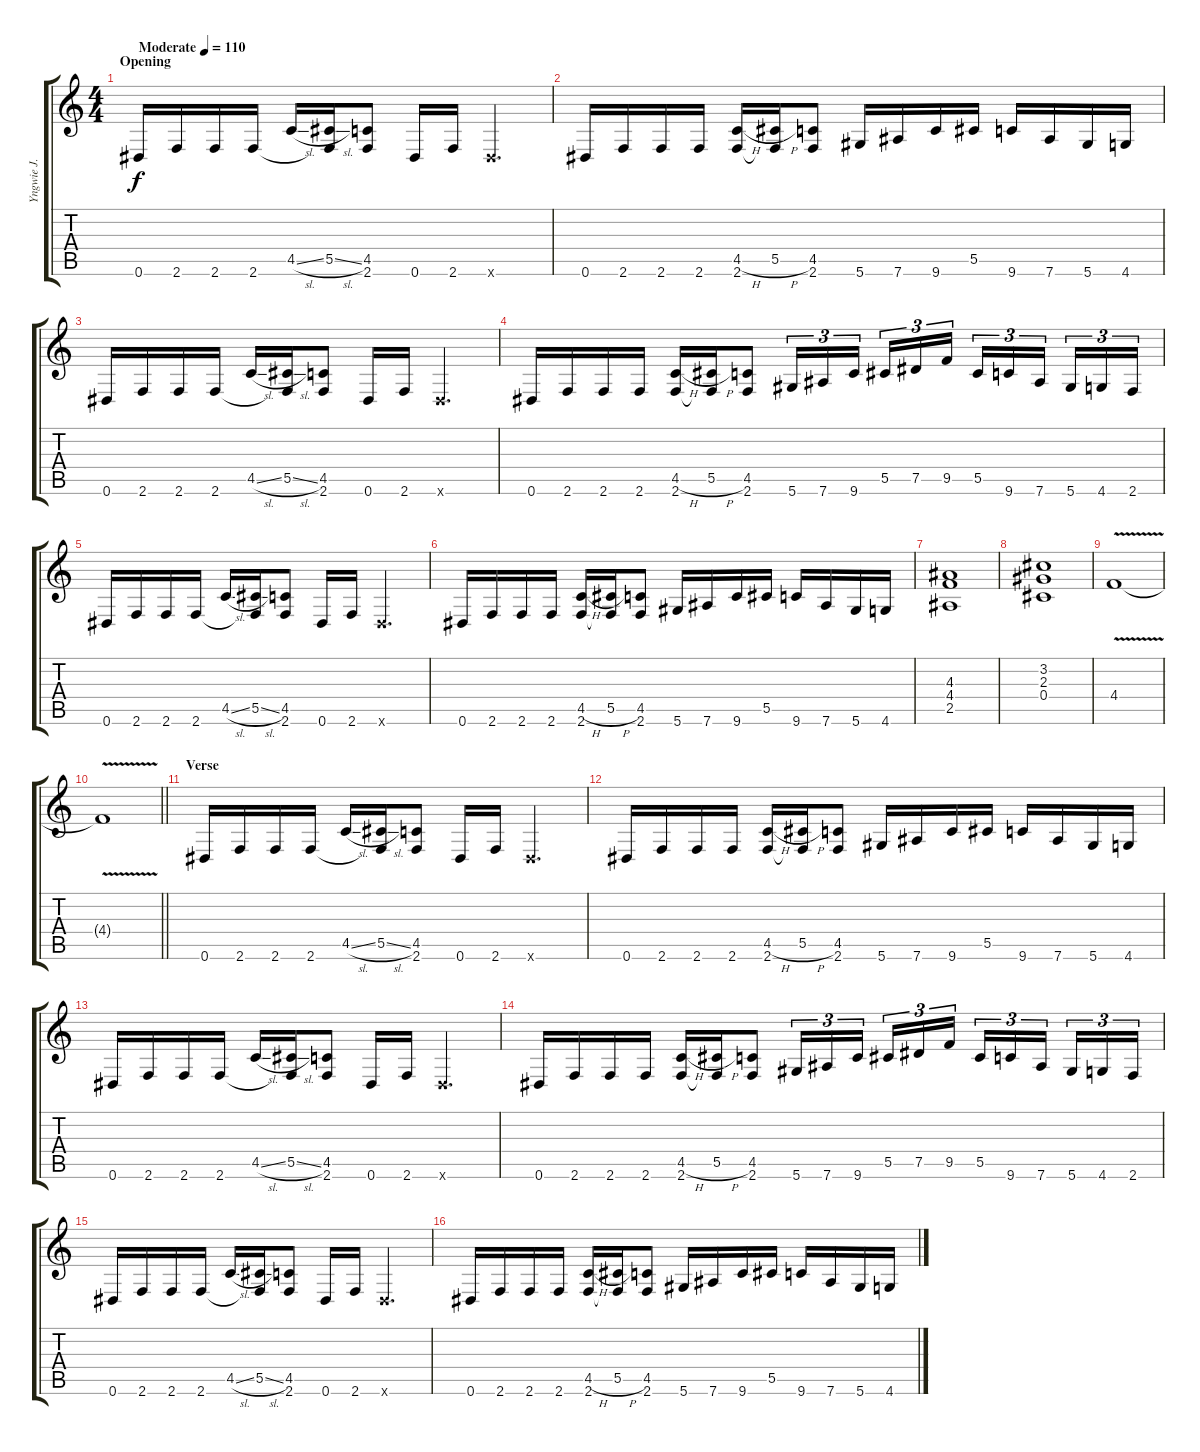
\track ("Yngwie J. Malmsteen" "Yngwie J. ") {instrument overdrivenguitar}
\staff {score tabs}
\tuning (Eb4 Bb3 Gb3 Db3 Ab2 Eb2) {hide}
\ts (4 4)
\section ("" "Opening")
\tempo (110 "Moderate")
\clef g2
\ks c
0.6.16{dy f instrument overdrivenguitar} 2.6.16 2.6.16 2.6.16 4.5{sl}.16 (5.5{sl} 2.6{t}).16 (4.5 2.6).8 0.6.16 2.6.16 0.6{x}.4{d} |
0.6.16 2.6.16 2.6.16 2.6.16 (4.5{h} 2.6).16 (5.5{h} 2.6{t}).16 (4.5 2.6).8 5.6.16 7.6.16 9.6.16 5.5.16 9.6.16 7.6.16 5.6.16 4.6.16 |
0.6.16 2.6.16 2.6.16 2.6.16 4.5{sl}.16 (5.5{sl} 2.6{t}).16 (4.5 2.6).8 0.6.16 2.6.16 0.6{x}.4{d} |
0.6.16 2.6.16 2.6.16 2.6.16 (4.5{h} 2.6).16 (5.5{h} 2.6{t}).16 (4.5 2.6).8 5.6.16{tu (3 2)} 7.6.16{tu (3 2)} 9.6.16{tu (3 2) beam splitsecondary} 5.5.16{tu (3 2)} 7.5.16{tu (3 2)} 9.5.16{tu (3 2)} 5.5.16{tu (3 2)} 9.6.16{tu (3 2)} 7.6.16{tu (3 2) beam splitsecondary} 5.6.16{tu (3 2)} 4.6.16{tu (3 2)} 2.6.16{tu (3 2)} |
0.6.16 2.6.16 2.6.16 2.6.16 4.5{sl}.16 (5.5{sl} 2.6{t}).16 (4.5 2.6).8 0.6.16 2.6.16 0.6{x}.4{d} |
0.6.16 2.6.16 2.6.16 2.6.16 (4.5{h} 2.6).16 (5.5{h} 2.6{t}).16 (4.5 2.6).8 5.6.16 7.6.16 9.6.16 5.5.16 9.6.16 7.6.16 5.6.16 4.6.16 |
(4.3 4.4 2.5).1 |
(3.2 2.3 0.4).1 |
4.4{v}.1 |
\barLineRight lightlight
4.4{t}.1 |
\section ("" "Verse")
0.6.16 2.6.16 2.6.16 2.6.16 4.5{sl}.16 (5.5{sl} 2.6{t}).16 (4.5 2.6).8 0.6.16 2.6.16 0.6{x}.4{d} |
0.6.16 2.6.16 2.6.16 2.6.16 (4.5{h} 2.6).16 (5.5{h} 2.6{t}).16 (4.5 2.6).8 5.6.16 7.6.16 9.6.16 5.5.16 9.6.16 7.6.16 5.6.16 4.6.16 |
0.6.16 2.6.16 2.6.16 2.6.16 4.5{sl}.16 (5.5{sl} 2.6{t}).16 (4.5 2.6).8 0.6.16 2.6.16 0.6{x}.4{d} |
0.6.16 2.6.16 2.6.16 2.6.16 (4.5{h} 2.6).16 (5.5{h} 2.6{t}).16 (4.5 2.6).8 5.6.16{tu (3 2)} 7.6.16{tu (3 2)} 9.6.16{tu (3 2) beam splitsecondary} 5.5.16{tu (3 2)} 7.5.16{tu (3 2)} 9.5.16{tu (3 2)} 5.5.16{tu (3 2)} 9.6.16{tu (3 2)} 7.6.16{tu (3 2) beam splitsecondary} 5.6.16{tu (3 2)} 4.6.16{tu (3 2)} 2.6.16{tu (3 2)} |
0.6.16 2.6.16 2.6.16 2.6.16 4.5{sl}.16 (5.5{sl} 2.6{t}).16 (4.5 2.6).8 0.6.16 2.6.16 0.6{x}.4{d} |
0.6.16 2.6.16 2.6.16 2.6.16 (4.5{h} 2.6).16 (5.5{h} 2.6{t}).16 (4.5 2.6).8 5.6.16 7.6.16 9.6.16 5.5.16 9.6.16 7.6.16 5.6.16 4.6.16
